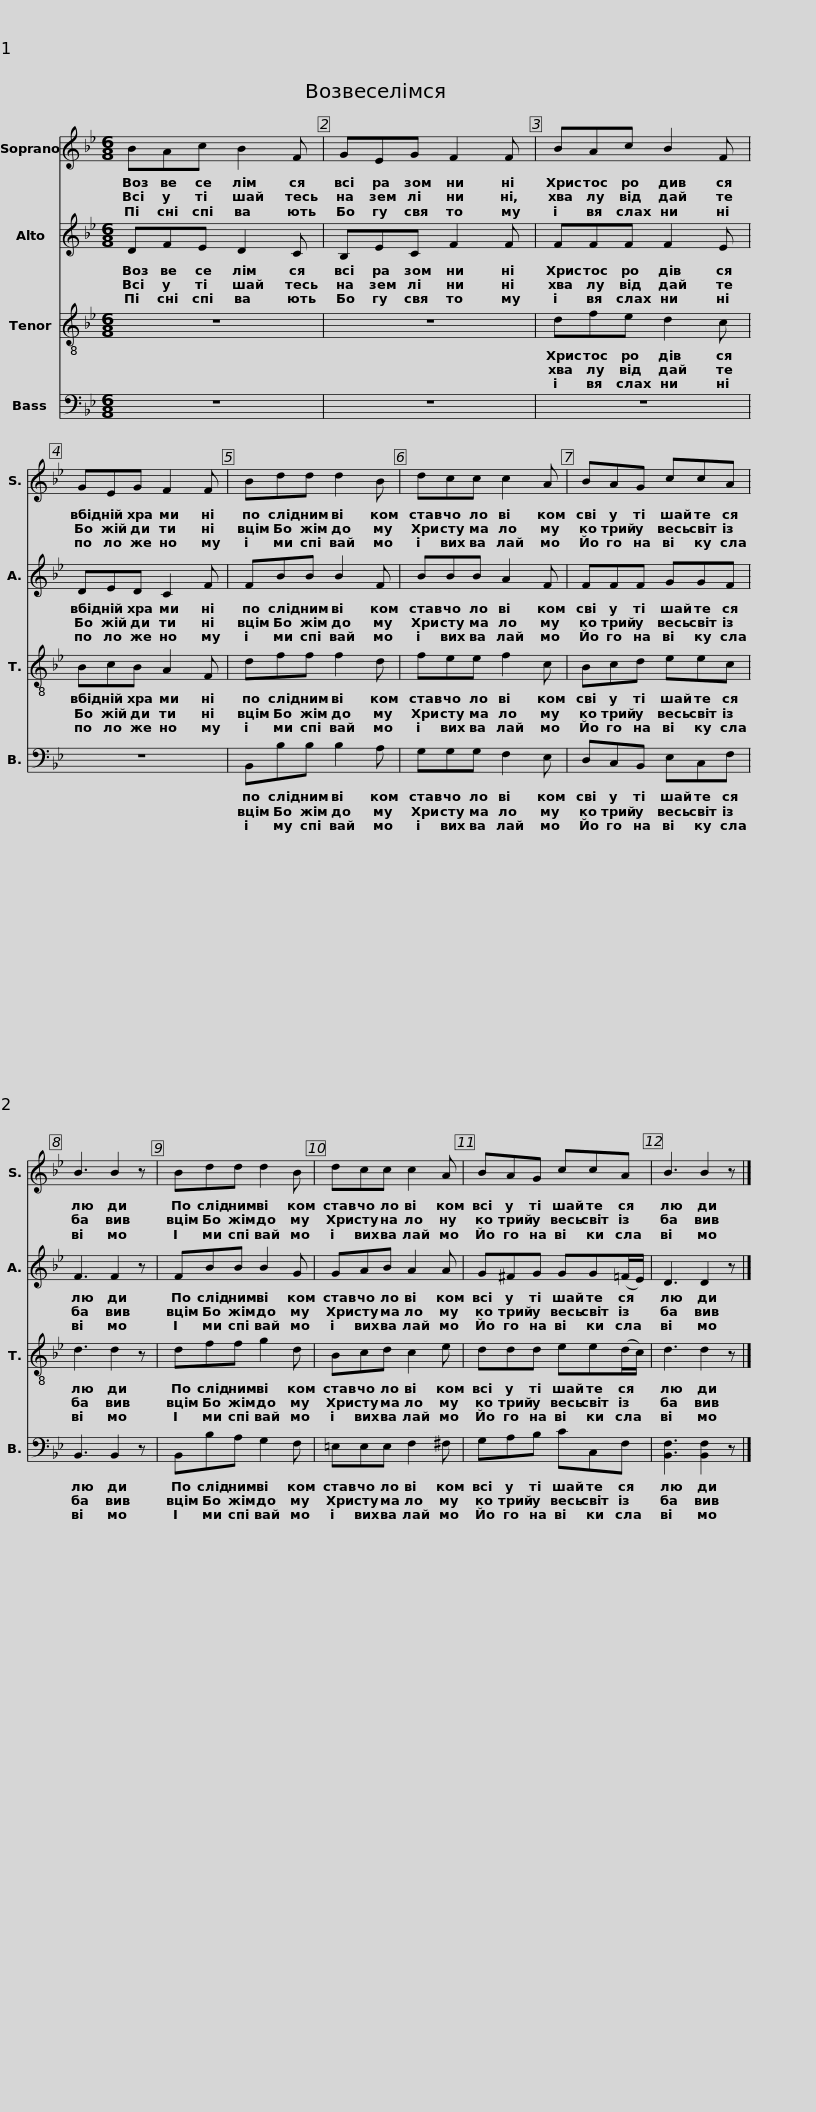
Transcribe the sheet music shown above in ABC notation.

X:1
%%score 1 2 3 4
L:1/8
M:6/8
I:linebreak $
K:Bb
V:1 treble
V:2 treble
V:3 treble-8
V:4 bass
V:1
 BAc B2 F | GEG F2 F | BAc B2 F | GEG F2 F |$ Bdd d2 B | %5
 dcc c2 A | BAG ccA | B3 B2 z |$ Bdd d2 B | dcc c2 A | %10
 BAG ccA | B3 B2 z |] %12
V:2
 DFE D2 C | B,EC F2 F | FFF F2 E | DED C2 F |$ FBB B2 F | %5
 BBB A2 F | FFF GGF | F3 F2 z |$ FBB B2 G | GAB A2 A | %10
 G^FG GG(=F/E/) | D3 D2 z |] %12
V:3
 z6 | z6 | dfe d2 c | BcB A2 F |$ dff f2 d | %5
 fee f2 c | Bcd eec | d3 d2 z |$ dff g2 d | Bcd c2 e | %10
 ddd ee(d/c/) | d3 d2 z |] %12
V:4
 z6 | z6 | z6 | z6 |$ B,,B,B, B,2 A, | %5
 G,G,G, F,2 E, | D,C,B,, E,C,F, | B,,3 B,,2 z |$ B,,B,A, G,2 F, | =E,E,E, F,2 ^F, | %10
 G,A,B, CC,F, | [B,,F,]3 [B,,F,]2 z |] %12
